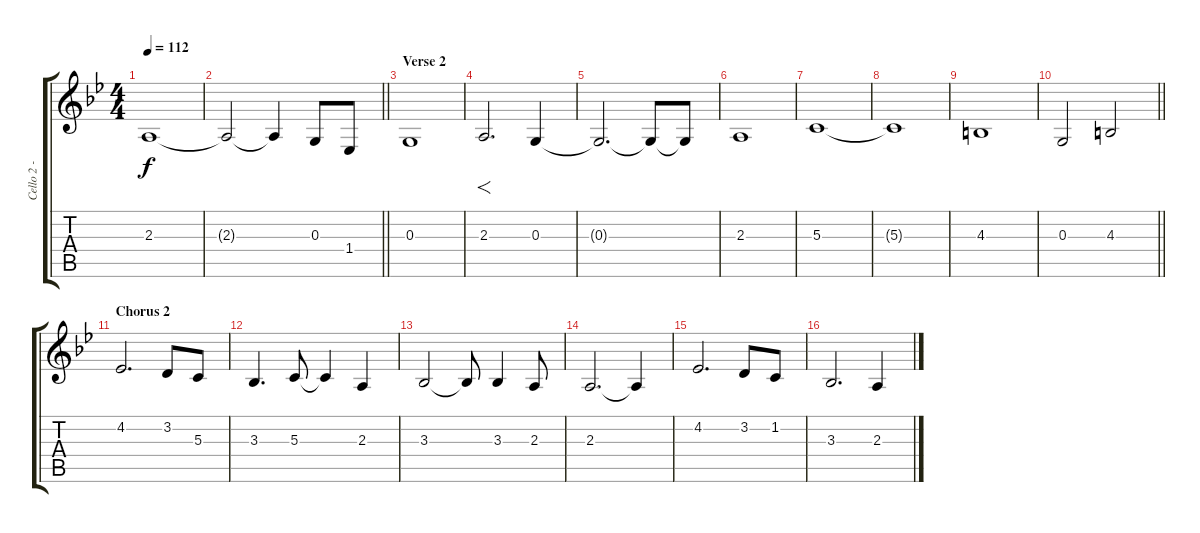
\track ("Cello 2 - Perttu" "Cello 2 - ") {instrument cello}
\staff {score tabs}
\tuning (E4 B3 G3 D3 A2 E2) {hide}
\ts (4 4)
\tempo 112
\clef g2
\ks bb
2.3.1{dy f} |
\barLineRight lightlight
2.3{t}.2 2.3{t}.4 0.3.8 1.4.8 |
\section ("" "Verse 2")
0.3.1 |
2.3.2{f d} 0.3.4 |
0.3{t}.2{d} 0.3{t}.8 0.3{t}.8 |
2.3.1 |
5.3.1 |
5.3{t}.1 |
4.3.1 |
\barLineRight lightlight
0.3.2 4.3.2 |
\section ("" "Chorus 2")
4.2.2{d} 3.2.8 5.3.8 |
3.3.4{d} 5.3.8 5.3{t}.4 2.3.4 |
3.3.2 3.3{t}.8 3.3.4 2.3.8 |
2.3.2{d} 2.3{t}.4 |
4.2.2{d} 3.2.8 1.2.8 |
3.3.2{d} 2.3.4
